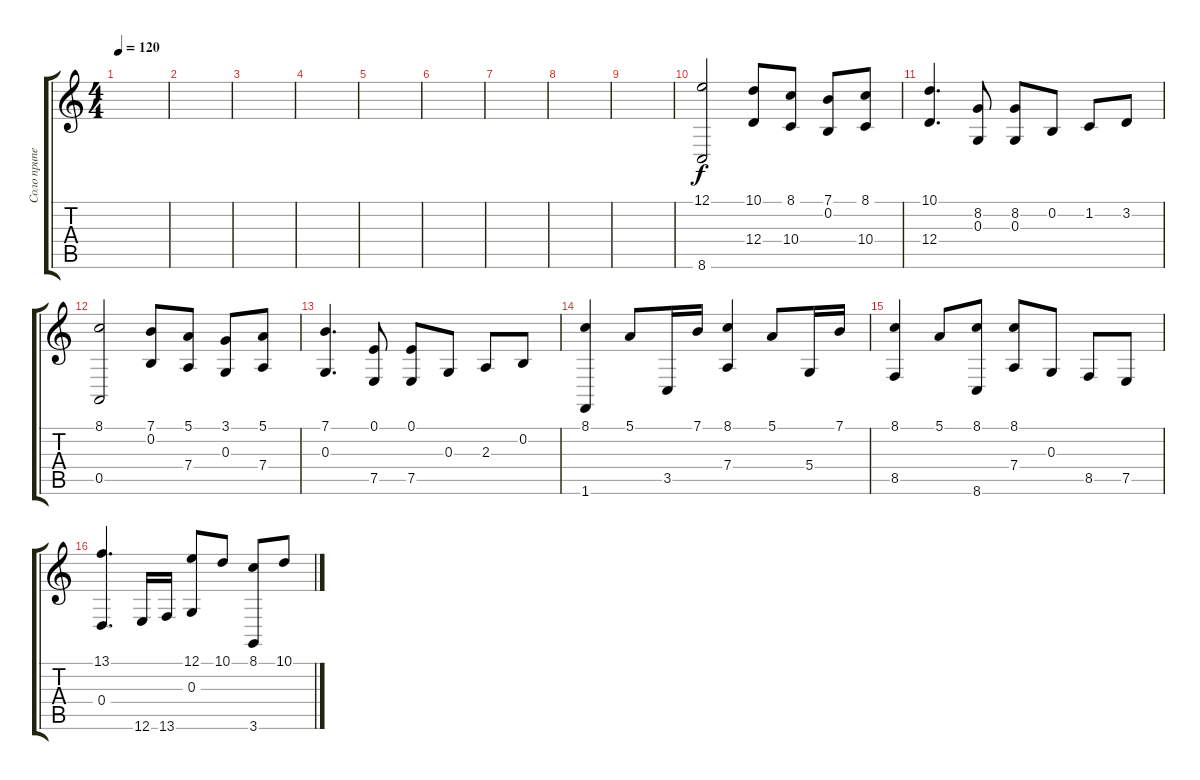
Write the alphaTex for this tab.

\track ("Соло припев" "Соло припе") {instrument acousticgrandpiano}
\staff {score tabs}
\tuning (E4 B3 G3 D3 A2 E2) {hide}
\ts (4 4)
\tempo 120
\clef g2
\ks c
|
|
|
|
|
|
|
|
|
(12.1 8.6).2 (10.1 12.4).8 (8.1 10.4).8 (7.1 0.2).8 (8.1 10.4).8 |
(10.1 12.4).4{d} (8.2 0.3).8 (8.2 0.3).8 0.2.8 1.2.8 3.2.8 |
(8.1 0.5).2 (7.1 0.2).8 (5.1 7.4).8 (3.1 0.3).8 (5.1 7.4).8 |
(7.1 0.3).4{d} (0.1 7.5).8 (0.1 7.5).8 0.3.8 2.3.8 0.2.8 |
(8.1 1.6).4 5.1.8 3.5.16 7.1.16 (8.1 7.4).4 5.1.8 5.4.16 7.1.16 |
(8.1 8.5).4 5.1.8 (8.1 8.6).8 (8.1 7.4).8 0.3.8 8.5.8 7.5.8 |
(13.1 0.4).4{d} 12.6.16 13.6.16 (12.1 0.3).8 10.1.8 (8.1 3.6).8 10.1.8
